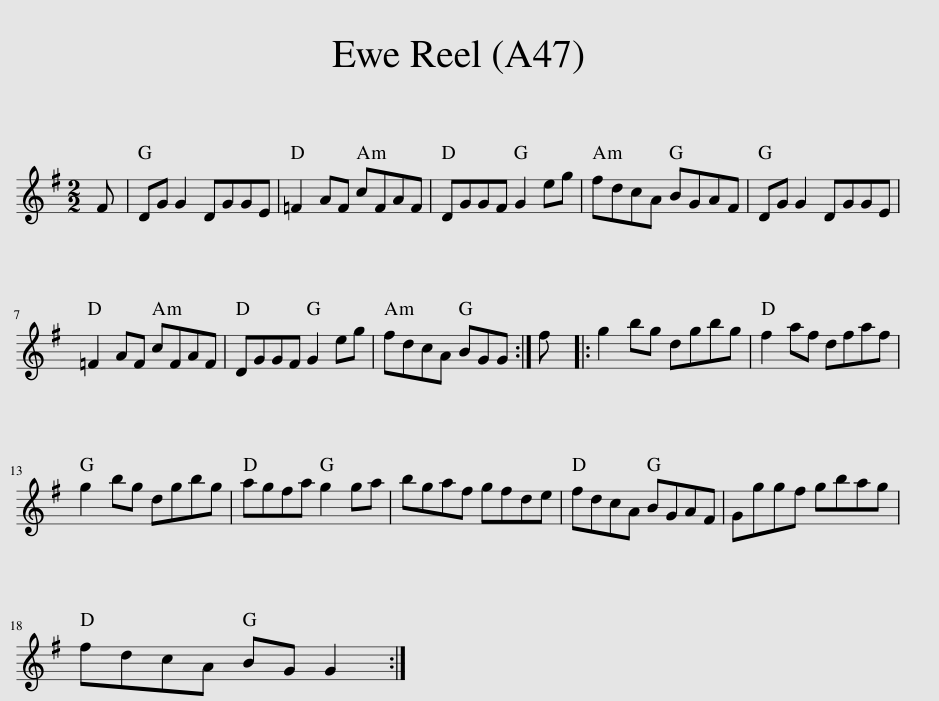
X:1
L:1/8
M:2/2
I:linebreak $
K:G
V:1 treble
V:1
 F | DG G2 DGGE | =F2 AF cFAF | DGGF G2 eg | fdcA BGAF | %5
 DG G2 DGGE |$ =F2 AF cFAF | DGGF G2 eg | fdcA BGG :| f |: %10
 g2 bg dgbg | f2 af dfaf |$ g2 bg dgbg | agfa g2 ga | bgaf gfde | %15
 fdcA BGAF | Gggf gbag |$ fdcA BG G2 :| %18
